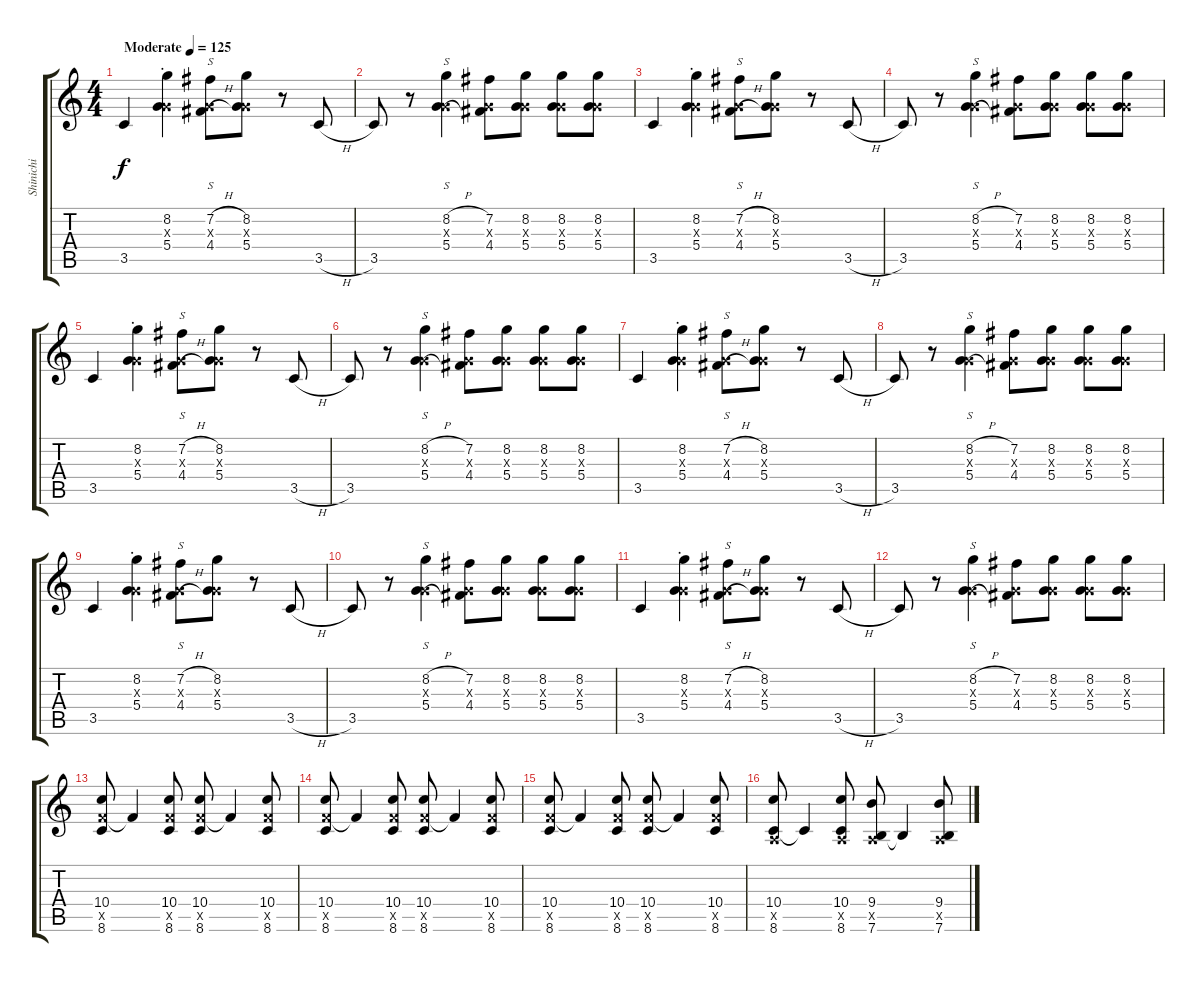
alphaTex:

\track ("Shinichi" "Shinichi") {instrument overdrivenguitar}
\staff {score tabs}
\tuning (E4 B3 G3 D3 A2 E2) {hide}
\ts (4 4)
\tempo (125 "Moderate")
\clef g2
\ks c
3.5.4{dy f instrument overdrivenguitar} (8.2 0.3{x} 5.4{st}).4 (7.2{h} 0.3{x} 4.4{h}).8{s} (8.2 0.3{x} 5.4).8 r.8 3.5{h}.8 |
3.5.8 r.8 (8.2{h} 0.3{x} 5.4{h}).4{s} (7.2 0.3{x} 4.4).8 (8.2 0.3{x} 5.4).8 (8.2 0.3{x} 5.4).8 (8.2 0.3{x} 5.4).8 |
3.5.4 (8.2 0.3{x} 5.4{st}).4 (7.2{h} 0.3{x} 4.4{h}).8{s} (8.2 0.3{x} 5.4).8 r.8 3.5{h}.8 |
3.5.8 r.8 (8.2{h} 0.3{x} 5.4{h}).4{s} (7.2 0.3{x} 4.4).8 (8.2 0.3{x} 5.4).8 (8.2 0.3{x} 5.4).8 (8.2 0.3{x} 5.4).8 |
3.5.4 (8.2 0.3{x} 5.4{st}).4 (7.2{h} 0.3{x} 4.4{h}).8{s} (8.2 0.3{x} 5.4).8 r.8 3.5{h}.8 |
3.5.8 r.8 (8.2{h} 0.3{x} 5.4{h}).4{s} (7.2 0.3{x} 4.4).8 (8.2 0.3{x} 5.4).8 (8.2 0.3{x} 5.4).8 (8.2 0.3{x} 5.4).8 |
3.5.4 (8.2 0.3{x} 5.4{st}).4 (7.2{h} 0.3{x} 4.4{h}).8{s} (8.2 0.3{x} 5.4).8 r.8 3.5{h}.8 |
3.5.8 r.8 (8.2{h} 0.3{x} 5.4{h}).4{s} (7.2 0.3{x} 4.4).8 (8.2 0.3{x} 5.4).8 (8.2 0.3{x} 5.4).8 (8.2 0.3{x} 5.4).8 |
3.5.4 (8.2 0.3{x} 5.4{st}).4 (7.2{h} 0.3{x} 4.4{h}).8{s} (8.2 0.3{x} 5.4).8 r.8 3.5{h}.8 |
3.5.8 r.8 (8.2{h} 0.3{x} 5.4{h}).4{s} (7.2 0.3{x} 4.4).8 (8.2 0.3{x} 5.4).8 (8.2 0.3{x} 5.4).8 (8.2 0.3{x} 5.4).8 |
3.5.4 (8.2 0.3{x} 5.4{st}).4 (7.2{h} 0.3{x} 4.4{h}).8{s} (8.2 0.3{x} 5.4).8 r.8 3.5{h}.8 |
3.5.8 r.8 (8.2{h} 0.3{x} 5.4{h}).4{s} (7.2 0.3{x} 4.4).8 (8.2 0.3{x} 5.4).8 (8.2 0.3{x} 5.4).8 (8.2 0.3{x} 5.4).8 |
(10.4 8.5{x} 8.6).8 8.5{t}.4 (10.4 8.5{x} 8.6).8 (10.4 8.5{x} 8.6).8 8.5{t}.4 (10.4 8.5{x} 8.6).8 |
(10.4 8.5{x} 8.6).8 8.5{t}.4 (10.4 8.5{x} 8.6).8 (10.4 8.5{x} 8.6).8 8.5{t}.4 (10.4 8.5{x} 8.6).8 |
(10.4 8.5{x} 8.6).8 8.5{t}.4 (10.4 8.5{x} 8.6).8 (10.4 8.5{x} 8.6).8 8.5{t}.4 (10.4 8.5{x} 8.6).8 |
(10.4 0.5{x} 8.6).8 8.6{t}.4 (10.4 0.5{x} 8.6).8 (9.4 0.5{x} 7.6).8 7.6{t}.4 (9.4 0.5{x} 7.6).8
